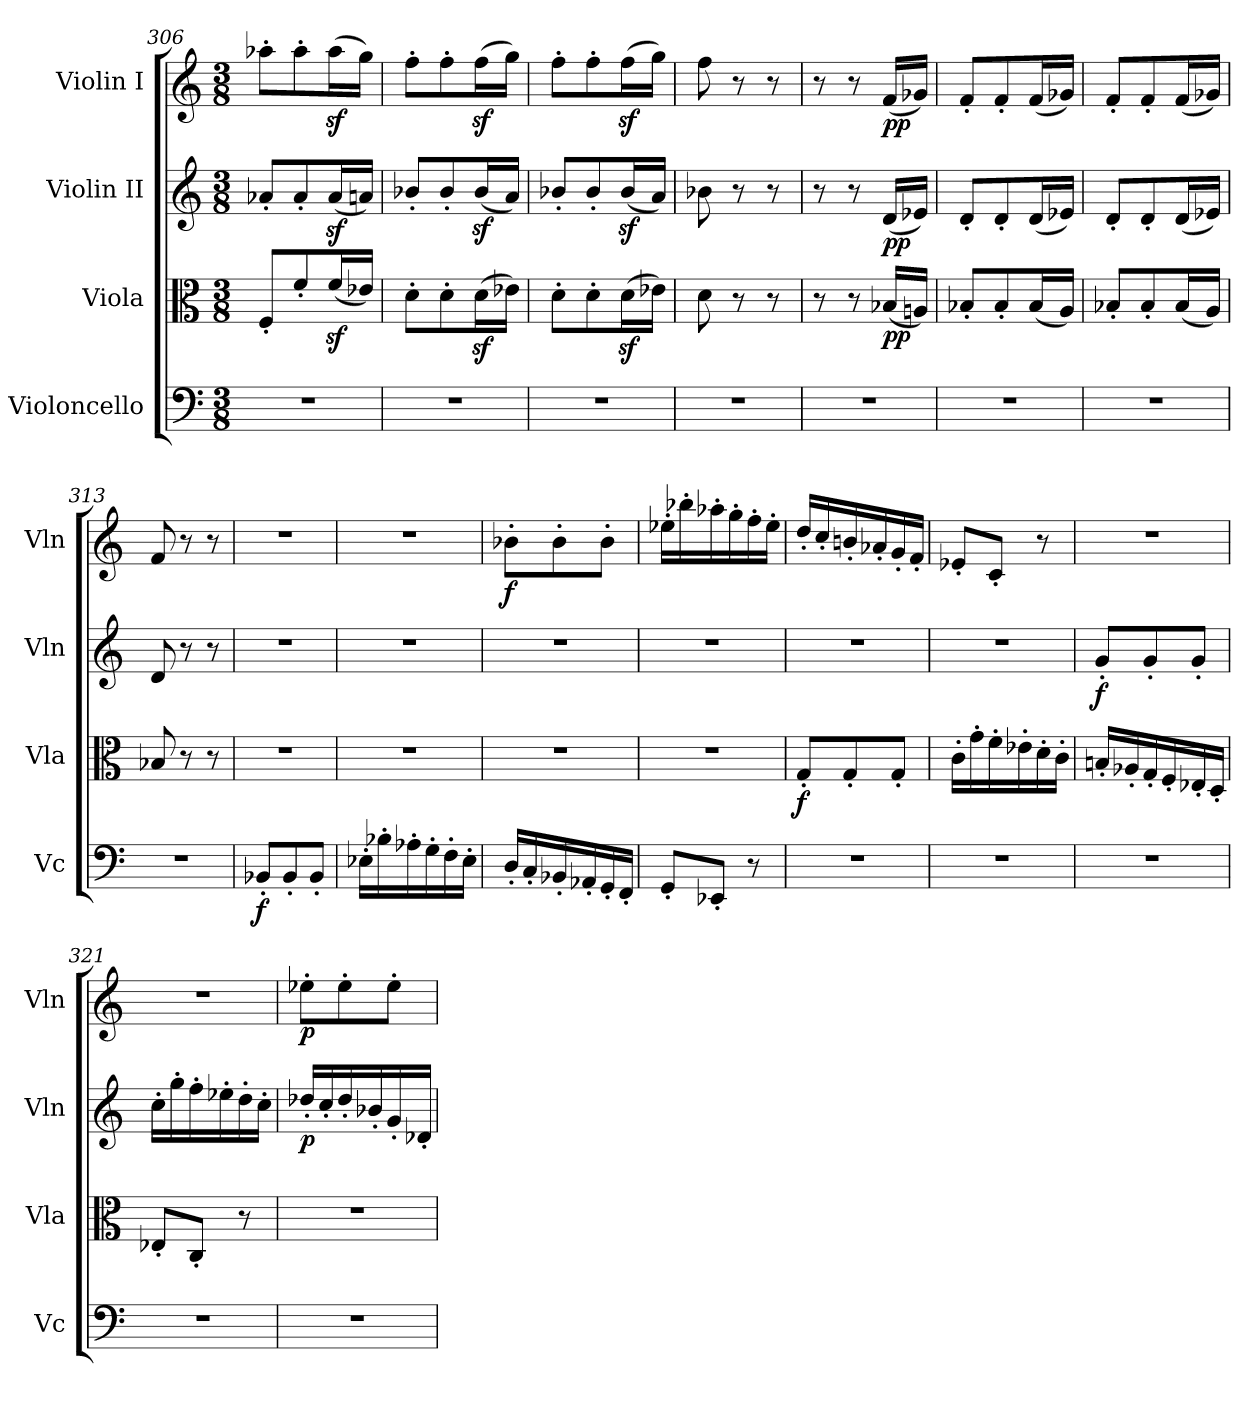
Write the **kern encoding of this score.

**kern	**dynam	**kern	**dynam	**kern	**dynam	**kern	**dynam
*part4	*part4	*part3	*part3	*part2	*part2	*part1	*part1
*staff4	*staff4	*staff3	*staff3	*staff2	*staff2	*staff1	*staff1
*I"Violoncello	*	*I"Viola	*	*I"Violin II	*	*I"Violin I	*
*I'Vc	*	*I'Vla	*	*I'Vln	*	*I'Vln	*
*clefF4	*	*clefC3	*	*clefG2	*	*clefG2	*
*k[]	*	*k[]	*	*k[]	*	*k[]	*
*M3/8	*	*M3/8	*	*M3/8	*	*M3/8	*
=306	=306	=306	=306	=306	=306	=306	=306
4.r	.	8F'/L	.	8a-X'/L	.	8aa-X'\L	.
.	.	8f'/	.	8a-'/	.	8aa-'\	.
.	.	(16fz</L	.	(16a-z</L	.	(16aa-z<\L	.
.	.	16e-X/JJ)	.	16an/JJ)	.	16gg\JJ)	.
=307	=307	=307	=307	=307	=307	=307	=307
4.r	.	8d'\L	.	8b-X'/L	.	8ff'\L	.
.	.	8d'\	.	8b-'/	.	8ff'\	.
.	.	(16dz<\L	.	(16b-z</L	.	(16ffz<\L	.
.	.	16e-X\JJ)	.	16a/JJ)	.	16gg\JJ)	.
=308	=308	=308	=308	=308	=308	=308	=308
4.r	.	8d'\L	.	8b-X'/L	.	8ff'\L	.
.	.	8d'\	.	8b-'/	.	8ff'\	.
.	.	(16dz<\L	.	(16b-z</L	.	(16ffz<\L	.
.	.	16e-X\JJ)	.	16a/JJ)	.	16gg\JJ)	.
=309	=309	=309	=309	=309	=309	=309	=309
4.r	.	8d\	.	8b-X\	.	8ff\	.
.	.	8r	.	8r	.	8r	.
.	.	8r	.	8r	.	8r	.
!!LO:LB:g=z
=310	=310	=310	=310	=310	=310	=310	=310
4.r	.	8r	.	8r	.	8r	.
.	.	8r	.	8r	.	8r	.
!	!	!	!LO:DY:b	!	!LO:DY:b	!	!LO:DY:b
.	.	(16B-X/LL	pp	(16d/LL	pp	(16f/LL	pp
.	.	16An/JJ)	.	16e-X/JJ)	.	16g-X/JJ)	.
=311	=311	=311	=311	=311	=311	=311	=311
4.r	.	8B-X'/L	.	8d'/L	.	8f'/L	.
.	.	8B-'/	.	8d'/	.	8f'/	.
.	.	(16B-/L	.	(16d/L	.	(16f/L	.
.	.	16A/JJ)	.	16e-X/JJ)	.	16g-X/JJ)	.
=312	=312	=312	=312	=312	=312	=312	=312
4.r	.	8B-X'/L	.	8d'/L	.	8f'/L	.
.	.	8B-'/	.	8d'/	.	8f'/	.
.	.	(16B-/L	.	(16d/L	.	(16f/L	.
.	.	16A/JJ)	.	16e-X/JJ)	.	16g-X/JJ)	.
=313	=313	=313	=313	=313	=313	=313	=313
4.r	.	8B-X/	.	8d/	.	8f/	.
.	.	8r	.	8r	.	8r	.
.	.	8r	.	8r	.	8r	.
=314	=314	=314	=314	=314	=314	=314	=314
!	!LO:DY:b	!	!	!	!	!	!
8BB-X'/L	f	4.r	.	4.r	.	4.r	.
8BB-'/	.	.	.	.	.	.	.
8BB-'/J	.	.	.	.	.	.	.
=315	=315	=315	=315	=315	=315	=315	=315
16E-X'\LL	.	4.r	.	4.r	.	4.r	.
16B-X'\	.	.	.	.	.	.	.
16A-X'\	.	.	.	.	.	.	.
16G'\	.	.	.	.	.	.	.
16F'\	.	.	.	.	.	.	.
16E-'\JJ	.	.	.	.	.	.	.
=316	=316	=316	=316	=316	=316	=316	=316
!	!	!	!	!	!	!	!LO:DY:b
16D'/LL	.	4.r	.	4.r	.	8b-X'\L	f
16C'/	.	.	.	.	.	.	.
16BB-X'/	.	.	.	.	.	8b-'\	.
16AA-X'/	.	.	.	.	.	.	.
16GG'/	.	.	.	.	.	8b-'\J	.
16FF'/JJ	.	.	.	.	.	.	.
!!LO:PB:g=z
=317	=317	=317	=317	=317	=317	=317	=317
8GG'/L	.	4.r	.	4.r	.	16ee-X'\LL	.
.	.	.	.	.	.	16bb-X'\	.
8EE-X'/J	.	.	.	.	.	16aa-X'\	.
.	.	.	.	.	.	16gg'\	.
8r	.	.	.	.	.	16ff'\	.
.	.	.	.	.	.	16ee-'\JJ	.
=318	=318	=318	=318	=318	=318	=318	=318
!	!	!	!LO:DY:b	!	!	!	!
4.r	.	8G'/L	f	4.r	.	16dd'/LL	.
.	.	.	.	.	.	16cc'/	.
.	.	8G'/	.	.	.	16bn'/	.
.	.	.	.	.	.	16a-X'/	.
.	.	8G'/J	.	.	.	16g'/	.
.	.	.	.	.	.	16f'/JJ	.
=319	=319	=319	=319	=319	=319	=319	=319
4.r	.	16c'\LL	.	4.r	.	8e-X'/L	.
.	.	16g'\	.	.	.	.	.
.	.	16f'\	.	.	.	8c'/J	.
.	.	16e-X'\	.	.	.	.	.
.	.	16d'\	.	.	.	8r	.
.	.	16c'\JJ	.	.	.	.	.
=320	=320	=320	=320	=320	=320	=320	=320
!	!	!	!	!	!LO:DY:b	!	!
4.r	.	16Bn'/LL	.	8g'/L	f	4.r	.
.	.	16A-X'/	.	.	.	.	.
.	.	16G'/	.	8g'/	.	.	.
.	.	16F'/	.	.	.	.	.
.	.	16E-X'/	.	8g'/J	.	.	.
.	.	16D'/JJ	.	.	.	.	.
=321	=321	=321	=321	=321	=321	=321	=321
4.r	.	8E-X'/L	.	16cc'\LL	.	4.r	.
.	.	.	.	16gg'\	.	.	.
.	.	8C'/J	.	16ff'\	.	.	.
.	.	.	.	16ee-X'\	.	.	.
.	.	8r	.	16dd'\	.	.	.
.	.	.	.	16cc'\JJ	.	.	.
!!LO:LB:g=z
=322	=322	=322	=322	=322	=322	=322	=322
!	!	!	!	!	!LO:DY:b	!	!LO:DY:b
4.r	.	4.r	.	16dd-X'/LL	p	8ee-X'\L	p
.	.	.	.	16cc'/	.	.	.
.	.	.	.	16dd-'/	.	8ee-'\	.
.	.	.	.	16b-X'/	.	.	.
.	.	.	.	16g'/	.	8ee-'\J	.
.	.	.	.	16d-X'/JJ	.	.	.
=	=	=	=	=	=	=	=
*-	*-	*-	*-	*-	*-	*-	*-
